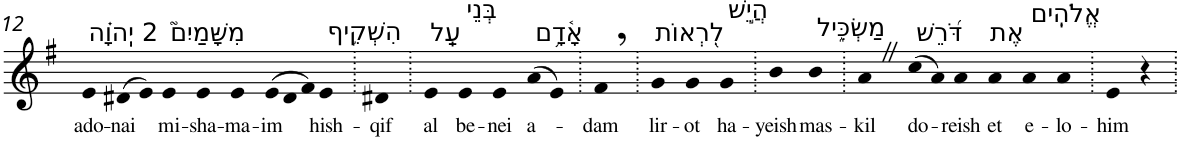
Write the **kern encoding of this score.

**kern	**text
*part1	*part1
*staff1	*staff1
*I"Piano	*
*I'Pno	*
!!LO:PB:g=z
*clefG2	*
*k[f#]	*
*G:	*
=12	=12
!LO:TX:a:t=2 יְֽהוָ֗ה	!
!	!LO:LY:b
4e	ado-
!	!LO:LY:b
(>8d#X	-nai
8e)	.
!LO:TX:a:t=מִשָּׁמַיִם֮	!
!	!LO:LY:b
4e	mi-
!	!LO:LY:b
4e	-sha-
!	!LO:LY:b
4e	-ma-
*Xtuplet	*
!	!LO:LY:b
(>12e	-im
12d#	.
12f#)	.
!LO:TX:a:t=הִשְׁקִ֪יף	!
!	!LO:LY:b
4e	hish-
=13.	=13.
!	!LO:LY:b
4d#X	-qif
=14.	=14.
!LO:TX:a:t=עַֽל	!
!	!LO:LY:b
4e	al
!LO:TX:a:t=בְּנֵי	!
!	!LO:LY:b
4e	be-
!	!LO:LY:b
4e	-nei
!LO:TX:a:t=אָ֫דָ֥ם	!
!	!LO:LY:b
(>8a	a-
8e)	.
=15.	=15.
!	!LO:LY:b
4f#,	-dam
=16.	=16.
!LO:TX:a:t=לִ֭רְאוֹת	!
!	!LO:LY:b
4g	lir-
!	!LO:LY:b
4g	-ot
!LO:TX:a:t=הֲיֵ֣שׁ	!
!	!LO:LY:b
4g	ha-
=17.	=17.
!	!LO:LY:b
4b	-yeish
!LO:TX:a:t=מַשְׂכִּ֑יל	!
!	!LO:LY:b
4b	mas-
=18.	=18.
!	!LO:LY:b
4aZ	-kil
!LO:TX:a:t=דֹּ֝רֵשׁ	!
!	!LO:LY:b
(>8cc	do-
8a)	.
!	!LO:LY:b
4a	-reish
!LO:TX:a:t=אֶת	!
!	!LO:LY:b
4a	et
!LO:TX:a:t=אֱלֹהִֽים	!
!	!LO:LY:b
4a	e-
!	!LO:LY:b
4a	-lo-
=19.	=19.
!	!LO:LY:b
4e	-him
4r	.
=.	=.
*-	*-
